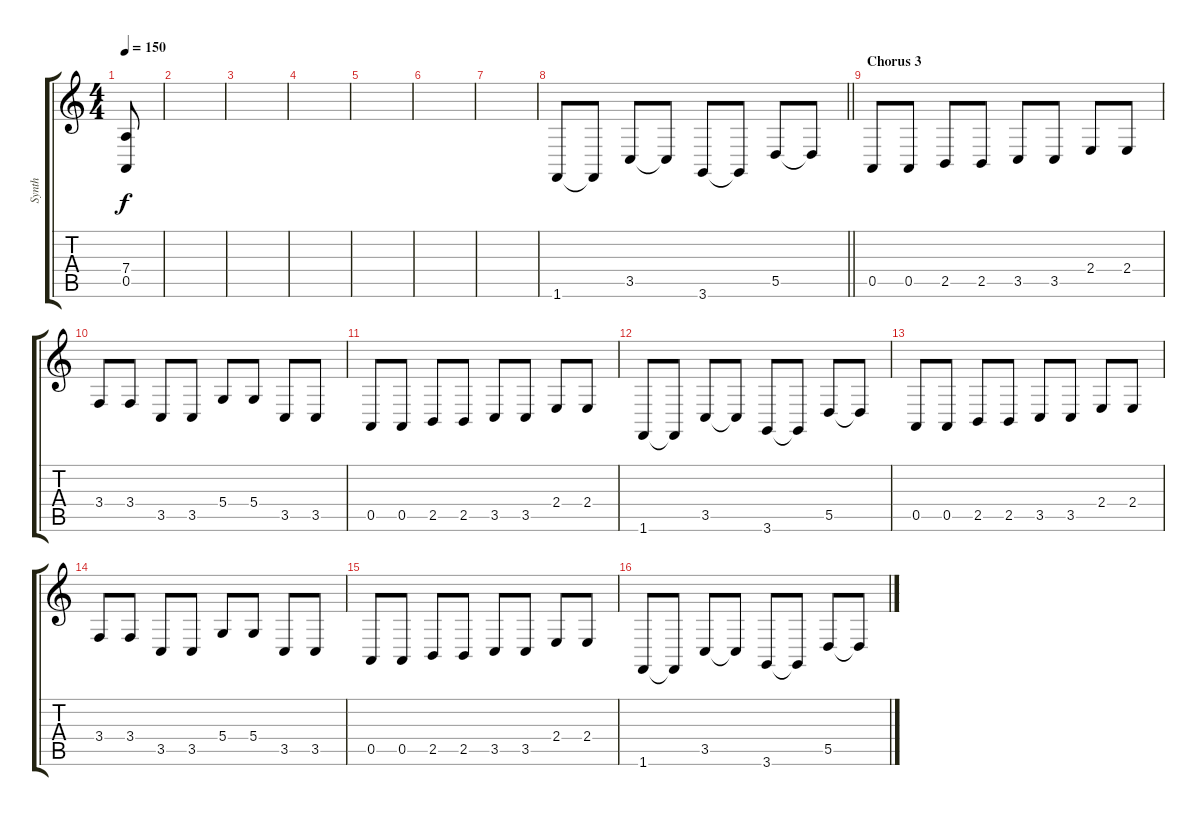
\track ("Synth" "Synth") {instrument lead1square}
\staff {score tabs}
\tuning (E4 B3 G3 D3 A2 E2) {hide}
\ts (4 4)
\tempo 150
\clef g2
\ks c
(7.4{t} 0.5{t}).8{dy f} |
|
|
|
|
|
|
\barLineRight lightlight
1.6.8 1.6{t}.8 3.5.8 3.5{t}.8 3.6.8 3.6{t}.8 5.5.8 5.5{t}.8 |
\section ("" "Chorus 3")
0.5.8 0.5.8 2.5.8 2.5.8 3.5.8 3.5.8 2.4.8 2.4.8 |
3.4.8 3.4.8 3.5.8 3.5.8 5.4.8 5.4.8 3.5.8 3.5.8 |
0.5.8 0.5.8 2.5.8 2.5.8 3.5.8 3.5.8 2.4.8 2.4.8 |
1.6.8 1.6{t}.8 3.5.8 3.5{t}.8 3.6.8 3.6{t}.8 5.5.8 5.5{t}.8 |
0.5.8 0.5.8 2.5.8 2.5.8 3.5.8 3.5.8 2.4.8 2.4.8 |
3.4.8 3.4.8 3.5.8 3.5.8 5.4.8 5.4.8 3.5.8 3.5.8 |
0.5.8 0.5.8 2.5.8 2.5.8 3.5.8 3.5.8 2.4.8 2.4.8 |
1.6.8 1.6{t}.8 3.5.8 3.5{t}.8 3.6.8 3.6{t}.8 5.5.8 5.5{t}.8
